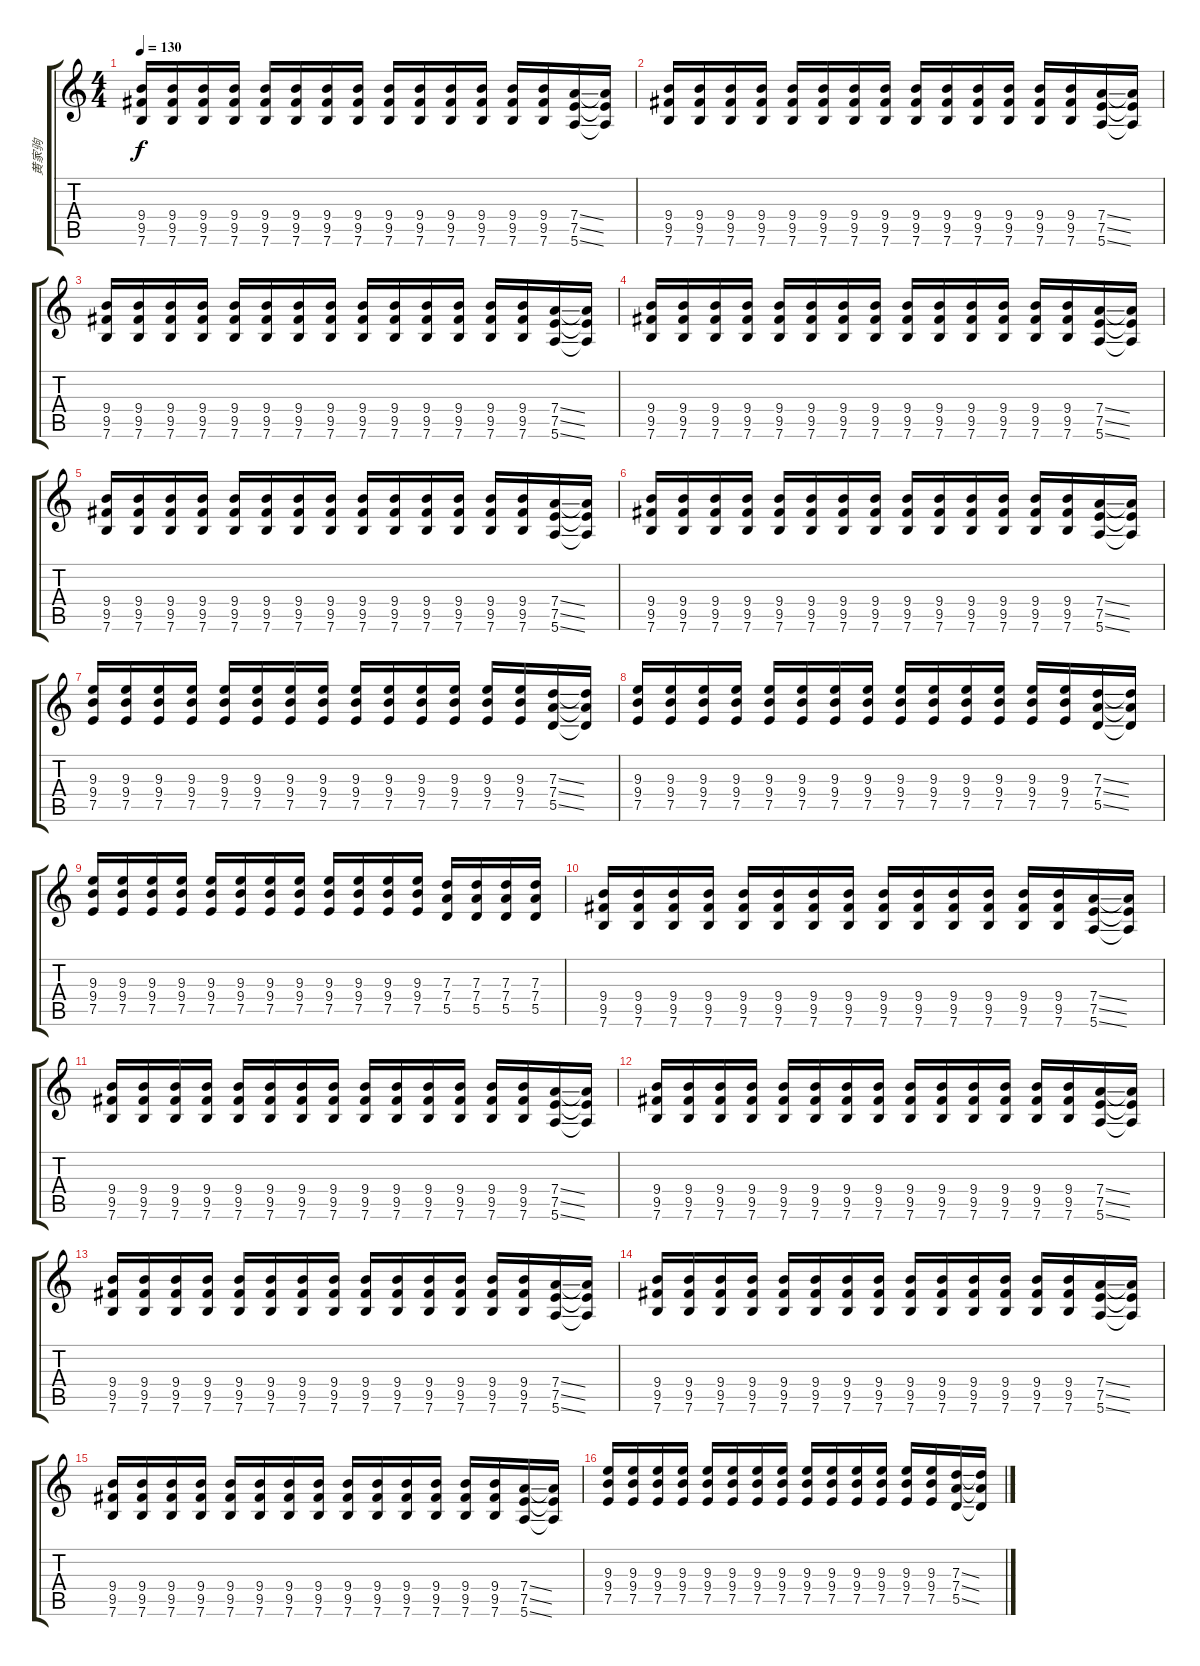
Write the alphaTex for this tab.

\track ("黄家驹" "黄家驹") {instrument distortionguitar}
\staff {score tabs}
\tuning (E4 B3 G3 D3 A2 E2) {hide}
\ts (4 4)
\tempo 130
\clef g2
\ks c
(9.4 9.5 7.6).16{dy f} (9.4 9.5 7.6).16 (9.4 9.5 7.6).16 (9.4 9.5 7.6).16 (9.4 9.5 7.6).16 (9.4 9.5 7.6).16 (9.4 9.5 7.6).16 (9.4 9.5 7.6).16 (9.4 9.5 7.6).16 (9.4 9.5 7.6).16 (9.4 9.5 7.6).16 (9.4 9.5 7.6).16 (9.4 9.5 7.6).16 (9.4 9.5 7.6).16 (7.4{ss} 7.5{ss} 5.6{ss}).16 (7.4{t} 7.5{t} 5.6{t}).16 |
(9.4 9.5 7.6).16 (9.4 9.5 7.6).16 (9.4 9.5 7.6).16 (9.4 9.5 7.6).16 (9.4 9.5 7.6).16 (9.4 9.5 7.6).16 (9.4 9.5 7.6).16 (9.4 9.5 7.6).16 (9.4 9.5 7.6).16 (9.4 9.5 7.6).16 (9.4 9.5 7.6).16 (9.4 9.5 7.6).16 (9.4 9.5 7.6).16 (9.4 9.5 7.6).16 (7.4{ss} 7.5{ss} 5.6{ss}).16 (7.4{t} 7.5{t} 5.6{t}).16 |
(9.4 9.5 7.6).16 (9.4 9.5 7.6).16 (9.4 9.5 7.6).16 (9.4 9.5 7.6).16 (9.4 9.5 7.6).16 (9.4 9.5 7.6).16 (9.4 9.5 7.6).16 (9.4 9.5 7.6).16 (9.4 9.5 7.6).16 (9.4 9.5 7.6).16 (9.4 9.5 7.6).16 (9.4 9.5 7.6).16 (9.4 9.5 7.6).16 (9.4 9.5 7.6).16 (7.4{ss} 7.5{ss} 5.6{ss}).16 (7.4{t} 7.5{t} 5.6{t}).16 |
(9.4 9.5 7.6).16 (9.4 9.5 7.6).16 (9.4 9.5 7.6).16 (9.4 9.5 7.6).16 (9.4 9.5 7.6).16 (9.4 9.5 7.6).16 (9.4 9.5 7.6).16 (9.4 9.5 7.6).16 (9.4 9.5 7.6).16 (9.4 9.5 7.6).16 (9.4 9.5 7.6).16 (9.4 9.5 7.6).16 (9.4 9.5 7.6).16 (9.4 9.5 7.6).16 (7.4{ss} 7.5{ss} 5.6{ss}).16 (7.4{t} 7.5{t} 5.6{t}).16 |
(9.4 9.5 7.6).16 (9.4 9.5 7.6).16 (9.4 9.5 7.6).16 (9.4 9.5 7.6).16 (9.4 9.5 7.6).16 (9.4 9.5 7.6).16 (9.4 9.5 7.6).16 (9.4 9.5 7.6).16 (9.4 9.5 7.6).16 (9.4 9.5 7.6).16 (9.4 9.5 7.6).16 (9.4 9.5 7.6).16 (9.4 9.5 7.6).16 (9.4 9.5 7.6).16 (7.4{ss} 7.5{ss} 5.6{ss}).16 (7.4{t} 7.5{t} 5.6{t}).16 |
(9.4 9.5 7.6).16 (9.4 9.5 7.6).16 (9.4 9.5 7.6).16 (9.4 9.5 7.6).16 (9.4 9.5 7.6).16 (9.4 9.5 7.6).16 (9.4 9.5 7.6).16 (9.4 9.5 7.6).16 (9.4 9.5 7.6).16 (9.4 9.5 7.6).16 (9.4 9.5 7.6).16 (9.4 9.5 7.6).16 (9.4 9.5 7.6).16 (9.4 9.5 7.6).16 (7.4{ss} 7.5{ss} 5.6{ss}).16 (7.4{t} 7.5{t} 5.6{t}).16 |
(9.3 9.4 7.5).16 (9.3 9.4 7.5).16 (9.3 9.4 7.5).16 (9.3 9.4 7.5).16 (9.3 9.4 7.5).16 (9.3 9.4 7.5).16 (9.3 9.4 7.5).16 (9.3 9.4 7.5).16 (9.3 9.4 7.5).16 (9.3 9.4 7.5).16 (9.3 9.4 7.5).16 (9.3 9.4 7.5).16 (9.3 9.4 7.5).16 (9.3 9.4 7.5).16 (7.3{ss} 7.4{ss} 5.5{ss}).16 (7.3{t} 7.4{t} 5.5{t}).16 |
(9.3 9.4 7.5).16 (9.3 9.4 7.5).16 (9.3 9.4 7.5).16 (9.3 9.4 7.5).16 (9.3 9.4 7.5).16 (9.3 9.4 7.5).16 (9.3 9.4 7.5).16 (9.3 9.4 7.5).16 (9.3 9.4 7.5).16 (9.3 9.4 7.5).16 (9.3 9.4 7.5).16 (9.3 9.4 7.5).16 (9.3 9.4 7.5).16 (9.3 9.4 7.5).16 (7.3{ss} 7.4{ss} 5.5{ss}).16 (7.3{t} 7.4{t} 5.5{t}).16 |
(9.3 9.4 7.5).16 (9.3 9.4 7.5).16 (9.3 9.4 7.5).16 (9.3 9.4 7.5).16 (9.3 9.4 7.5).16 (9.3 9.4 7.5).16 (9.3 9.4 7.5).16 (9.3 9.4 7.5).16 (9.3 9.4 7.5).16 (9.3 9.4 7.5).16 (9.3 9.4 7.5).16 (9.3 9.4 7.5).16 (7.3 7.4 5.5).16 (7.3 7.4 5.5).16 (7.3 7.4 5.5).16 (7.3 7.4 5.5).16 |
(9.4 9.5 7.6).16 (9.4 9.5 7.6).16 (9.4 9.5 7.6).16 (9.4 9.5 7.6).16 (9.4 9.5 7.6).16 (9.4 9.5 7.6).16 (9.4 9.5 7.6).16 (9.4 9.5 7.6).16 (9.4 9.5 7.6).16 (9.4 9.5 7.6).16 (9.4 9.5 7.6).16 (9.4 9.5 7.6).16 (9.4 9.5 7.6).16 (9.4 9.5 7.6).16 (7.4{ss} 7.5{ss} 5.6{ss}).16 (7.4{t} 7.5{t} 5.6{t}).16 |
(9.4 9.5 7.6).16 (9.4 9.5 7.6).16 (9.4 9.5 7.6).16 (9.4 9.5 7.6).16 (9.4 9.5 7.6).16 (9.4 9.5 7.6).16 (9.4 9.5 7.6).16 (9.4 9.5 7.6).16 (9.4 9.5 7.6).16 (9.4 9.5 7.6).16 (9.4 9.5 7.6).16 (9.4 9.5 7.6).16 (9.4 9.5 7.6).16 (9.4 9.5 7.6).16 (7.4{ss} 7.5{ss} 5.6{ss}).16 (7.4{t} 7.5{t} 5.6{t}).16 |
(9.4 9.5 7.6).16 (9.4 9.5 7.6).16 (9.4 9.5 7.6).16 (9.4 9.5 7.6).16 (9.4 9.5 7.6).16 (9.4 9.5 7.6).16 (9.4 9.5 7.6).16 (9.4 9.5 7.6).16 (9.4 9.5 7.6).16 (9.4 9.5 7.6).16 (9.4 9.5 7.6).16 (9.4 9.5 7.6).16 (9.4 9.5 7.6).16 (9.4 9.5 7.6).16 (7.4{ss} 7.5{ss} 5.6{ss}).16 (7.4{t} 7.5{t} 5.6{t}).16 |
(9.4 9.5 7.6).16 (9.4 9.5 7.6).16 (9.4 9.5 7.6).16 (9.4 9.5 7.6).16 (9.4 9.5 7.6).16 (9.4 9.5 7.6).16 (9.4 9.5 7.6).16 (9.4 9.5 7.6).16 (9.4 9.5 7.6).16 (9.4 9.5 7.6).16 (9.4 9.5 7.6).16 (9.4 9.5 7.6).16 (9.4 9.5 7.6).16 (9.4 9.5 7.6).16 (7.4{ss} 7.5{ss} 5.6{ss}).16 (7.4{t} 7.5{t} 5.6{t}).16 |
(9.4 9.5 7.6).16 (9.4 9.5 7.6).16 (9.4 9.5 7.6).16 (9.4 9.5 7.6).16 (9.4 9.5 7.6).16 (9.4 9.5 7.6).16 (9.4 9.5 7.6).16 (9.4 9.5 7.6).16 (9.4 9.5 7.6).16 (9.4 9.5 7.6).16 (9.4 9.5 7.6).16 (9.4 9.5 7.6).16 (9.4 9.5 7.6).16 (9.4 9.5 7.6).16 (7.4{ss} 7.5{ss} 5.6{ss}).16 (7.4{t} 7.5{t} 5.6{t}).16 |
(9.4 9.5 7.6).16 (9.4 9.5 7.6).16 (9.4 9.5 7.6).16 (9.4 9.5 7.6).16 (9.4 9.5 7.6).16 (9.4 9.5 7.6).16 (9.4 9.5 7.6).16 (9.4 9.5 7.6).16 (9.4 9.5 7.6).16 (9.4 9.5 7.6).16 (9.4 9.5 7.6).16 (9.4 9.5 7.6).16 (9.4 9.5 7.6).16 (9.4 9.5 7.6).16 (7.4{ss} 7.5{ss} 5.6{ss}).16 (7.4{t} 7.5{t} 5.6{t}).16 |
(9.3 9.4 7.5).16 (9.3 9.4 7.5).16 (9.3 9.4 7.5).16 (9.3 9.4 7.5).16 (9.3 9.4 7.5).16 (9.3 9.4 7.5).16 (9.3 9.4 7.5).16 (9.3 9.4 7.5).16 (9.3 9.4 7.5).16 (9.3 9.4 7.5).16 (9.3 9.4 7.5).16 (9.3 9.4 7.5).16 (9.3 9.4 7.5).16 (9.3 9.4 7.5).16 (7.3{ss} 7.4{ss} 5.5{ss}).16 (7.3{t} 7.4{t} 5.5{t}).16
